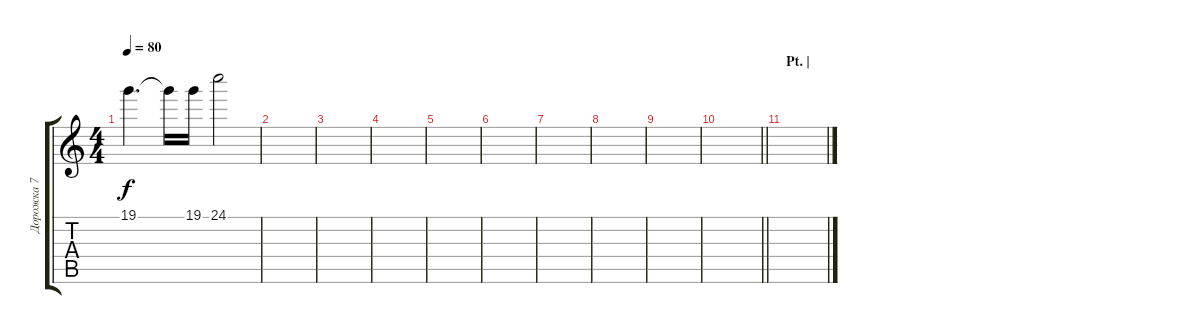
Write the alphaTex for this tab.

\track ("Дорожка 7" "Дорожка 7") {instrument distortionguitar}
\staff {score tabs}
\tuning (C4 G3 Eb3 Bb2 F2 C2) {hide}
\ts (4 4)
\tempo 80
\clef g2
\ks c
19.1.4{d dy f} 19.1{t}.16 19.1.16 24.1.2 |
|
|
|
|
|
|
|
|
\barLineRight lightlight
|
\section ("" "Pt. |")
